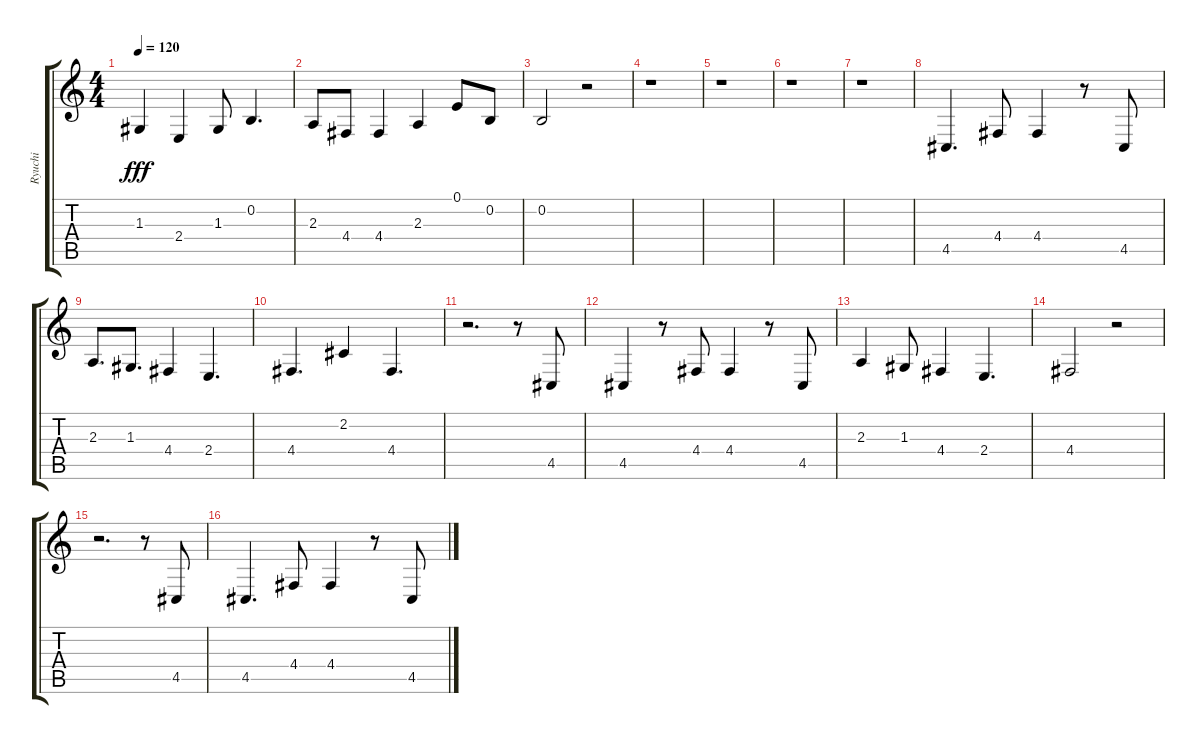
\track ("Ryuchi" "Ryuchi") {instrument pad1newage}
\staff {score tabs}
\tuning (E4 B3 G3 D3 A2 E2) {hide}
\ts (4 4)
\tempo 120
\clef g2
\ks c
1.3.4{dy fff} 2.4.4 1.3.8 0.2.4{d} |
2.3.8 4.4.8 4.4.4 2.3.4 0.1.8 0.2.8 |
0.2.2 r.2 |
r.1 |
r.1 |
r.1 |
r.1 |
4.5.4{d} 4.4.8 4.4.4 r.8 4.5.8 |
2.3.8{d} 1.3.8{d} 4.4.4 2.4.4{d} |
4.4.4{d} 2.2.4 4.4.4{d} |
r.2{d} r.8 4.5.8 |
4.5.4 r.8 4.4.8 4.4.4 r.8 4.5.8 |
2.3.4 1.3.8 4.4.4 2.4.4{d} |
4.4.2 r.2 |
r.2{d} r.8 4.5.8 |
4.5.4{d} 4.4.8 4.4.4 r.8 4.5.8
